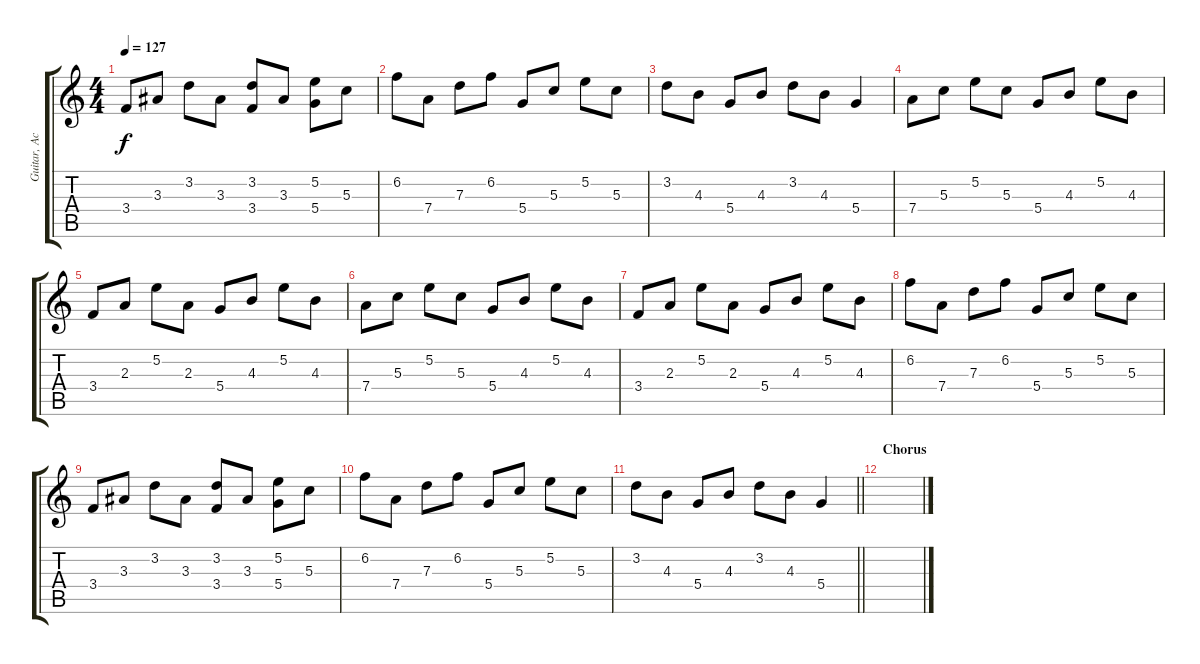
\track ("Guitar, Acoustic" "Guitar, Ac") {instrument acousticguitarsteel}
\staff {score tabs}
\tuning (E4 B3 G3 D3 A2 E2) {hide}
\ts (4 4)
\tempo 127
\clef g2
\ks c
3.4.8{dy f} 3.3.8 3.2.8 3.3.8 (3.2 3.4).8 3.3.8 (5.2 5.4).8 5.3.8 |
6.2.8 7.4.8 7.3.8 6.2.8 5.4.8 5.3.8 5.2.8 5.3.8 |
3.2.8 4.3.8 5.4.8 4.3.8 3.2.8 4.3.8 5.4.4 |
7.4.8 5.3.8 5.2.8 5.3.8 5.4.8 4.3.8 5.2.8 4.3.8 |
3.4.8 2.3.8 5.2.8 2.3.8 5.4.8 4.3.8 5.2.8 4.3.8 |
7.4.8 5.3.8 5.2.8 5.3.8 5.4.8 4.3.8 5.2.8 4.3.8 |
3.4.8 2.3.8 5.2.8 2.3.8 5.4.8 4.3.8 5.2.8 4.3.8 |
6.2.8 7.4.8 7.3.8 6.2.8 5.4.8 5.3.8 5.2.8 5.3.8 |
3.4.8 3.3.8 3.2.8 3.3.8 (3.2 3.4).8 3.3.8 (5.2 5.4).8 5.3.8 |
6.2.8 7.4.8 7.3.8 6.2.8 5.4.8 5.3.8 5.2.8 5.3.8 |
\barLineRight lightlight
3.2.8 4.3.8 5.4.8 4.3.8 3.2.8 4.3.8 5.4.4 |
\section ("" "Chorus")
